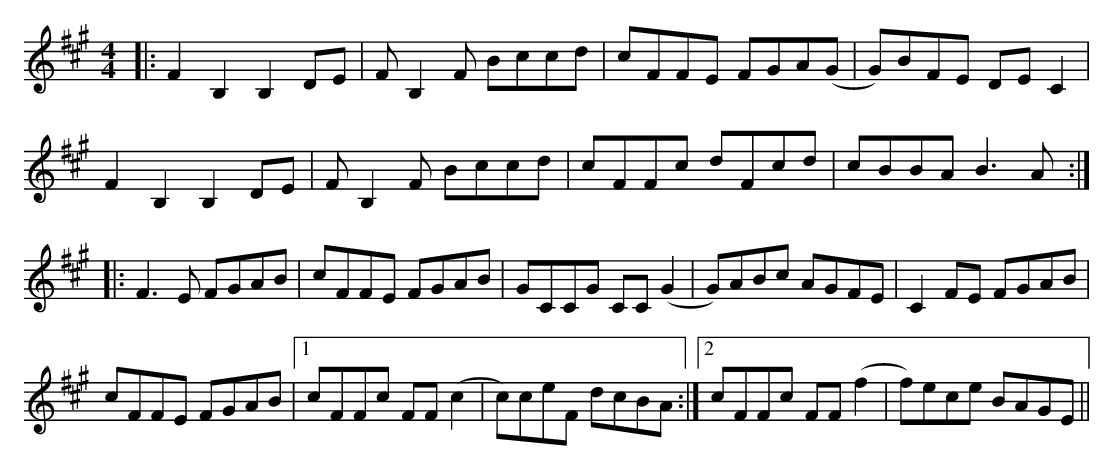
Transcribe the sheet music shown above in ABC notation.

X:1
M:4/4
K:Bdor
|:F2 B,2 B,2 DE|F B,2 F Bccd|cFFE FGA(G|G)BFE DE C2|
F2 B,2 B,2 DE|F B,2 F Bccd|cFFc dFcd|cBBA B3 A:|
|:F3 E FGAB|cFFE FGAB|GCCG CC (G2|G)ABc AGFE|C2 FE FGAB|
cFFE FGAB|1 cFFc FF (c2|c)ceF dcBA:|2 cFFc FF (f2|f)ece BAGE||
